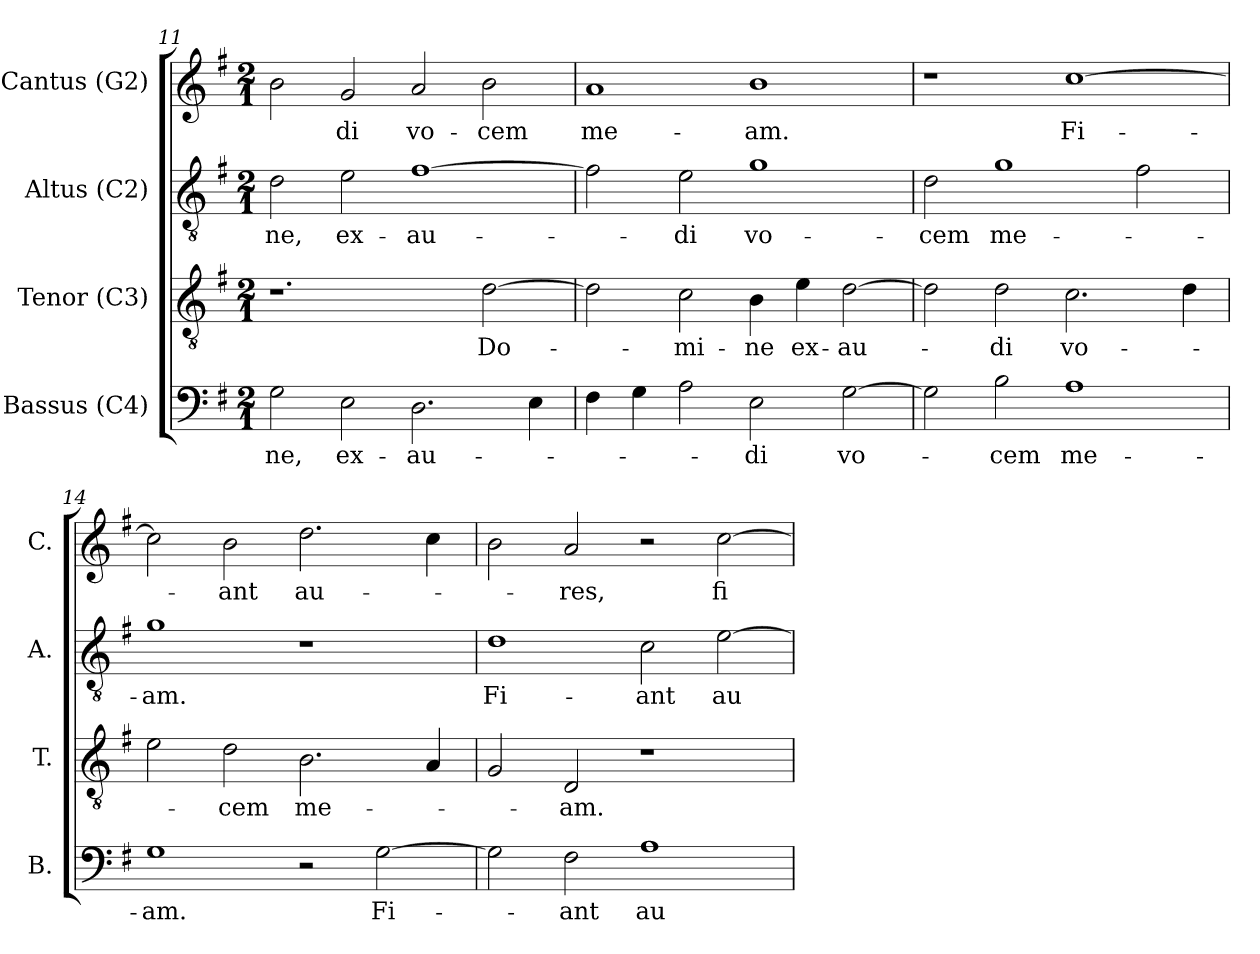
**kern	**text	**kern	**text	**kern	**text	**kern	**text
*part4	*part4	*part3	*part3	*part2	*part2	*part1	*part1
*staff4	*staff4	*staff3	*staff3	*staff2	*staff2	*staff1	*staff1
*I"Bassus (C4)	*	*I"Tenor (C3)	*	*I"Altus (C2)	*	*I"Cantus (G2)	*
*I'B.	*	*I'T.	*	*I'A.	*	*I'C.	*
*clefF4	*	*clefGv2	*	*clefGv2	*	*clefG2	*
*	*	*ITrd7c12	*	*ITrd7c12	*	*	*
*k[f#]	*	*k[f#]	*	*k[f#]	*	*k[f#]	*
*G:	*	*G:	*	*G:	*	*G:	*
*M2/1	*	*M2/1	*	*M2/1	*	*M2/1	*
=11	=11	=11	=11	=11	=11	=11	=11
!	!LO:LY:b:color=#000000	!	!	!	!	!	!
!	!	!	!	!	!LO:LY:b:color=#000000	!	!
2Gi\	-ne,	1.r	.	2Di\	-ne,	2bi\	.
!	!LO:LY:b:color=#000000	!	!	!	!	!	!
!	!	!	!	!	!LO:LY:b:color=#000000	!	!
!	!	!	!	!	!	!	!LO:LY:b:color=#000000
2Ei\	ex-	.	.	2Ei\	ex-	2gi/	-di
!	!LO:LY:b:color=#000000	!	!	!	!	!	!
!	!	!	!	!	!LO:LY:b:color=#000000	!	!
!	!	!	!	!	!	!	!LO:LY:b:color=#000000
2.Di\	-au-	.	.	[1F#i	-au-	2ai/	vo-
!	!	!	!LO:LY:b:color=#000000	!	!	!	!
!	!	!	!	!	!	!	!LO:LY:b:color=#000000
.	.	[2Di\	Do-	.	.	2bi\	-cem
4Ei\	.	.	.	.	.	.	.
=12	=12	=12	=12	=12	=12	=12	=12
!	!	!	!	!	!	!	!LO:LY:b:color=#000000
4F#i\	.	2Di\]	.	2F#i\]	.	1ai	me-
4Gi\	.	.	.	.	.	.	.
!	!	!	!LO:LY:b:color=#000000	!	!	!	!
!	!	!	!	!	!LO:LY:b:color=#000000	!	!
2Ai\	.	2Ci\	-mi-	2Ei\	-di	.	.
!	!LO:LY:b:color=#000000	!	!	!	!	!	!
!	!	!	!LO:LY:b:color=#000000	!	!	!	!
!	!	!	!	!	!LO:LY:b:color=#000000	!	!
!	!	!	!	!	!	!	!LO:LY:b:color=#000000
2Ei\	-di	4BBi\	-ne	1Gi	vo-	1bi	-am.
!	!	!	!LO:LY:b:color=#000000	!	!	!	!
.	.	4Ei\	ex-	.	.	.	.
!	!LO:LY:b:color=#000000	!	!	!	!	!	!
!	!	!	!LO:LY:b:color=#000000	!	!	!	!
[2Gi\	vo-	[2Di\	-au-	.	.	.	.
=13	=13	=13	=13	=13	=13	=13	=13
!	!	!	!	!	!LO:LY:b:color=#000000	!	!
2Gi\]	.	2Di\]	.	2Di\	-cem	1r	.
!	!LO:LY:b:color=#000000	!	!	!	!	!	!
!	!	!	!LO:LY:b:color=#000000	!	!	!	!
!	!	!	!	!	!LO:LY:b:color=#000000	!	!
2Bi\	-cem	2Di\	-di	1Gi	me-	.	.
!	!LO:LY:b:color=#000000	!	!	!	!	!	!
!	!	!	!LO:LY:b:color=#000000	!	!	!	!
!	!	!	!	!	!	!	!LO:LY:b:color=#000000
1Ai	me-	2.Ci\	vo-	.	.	[1cci	Fi-
.	.	.	.	2F#i\	.	.	.
.	.	4Di\	.	.	.	.	.
!!LO:PB:g=z
=14	=14	=14	=14	=14	=14	=14	=14
!	!LO:LY:b:color=#000000	!	!	!	!	!	!
!	!	!	!	!	!LO:LY:b:color=#000000	!	!
1Gi	-am.	2Ei\	.	1Gi	-am.	2cci\]	.
!	!	!	!LO:LY:b:color=#000000	!	!	!	!
!	!	!	!	!	!	!	!LO:LY:b:color=#000000
.	.	2Di\	-cem	.	.	2bi\	-ant
!	!	!	!LO:LY:b:color=#000000	!	!	!	!
!	!	!	!	!	!	!	!LO:LY:b:color=#000000
2r	.	2.BBi\	me-	1r	.	2.ddi\	au-
!	!LO:LY:b:color=#000000	!	!	!	!	!	!
[2Gi\	Fi-	.	.	.	.	.	.
.	.	4AAi/	.	.	.	4cci\	.
=15	=15	=15	=15	=15	=15	=15	=15
!	!	!	!	!	!LO:LY:b:color=#000000	!	!
2Gi\]	.	2GGi/	.	1Di	Fi-	2bi\	.
!	!LO:LY:b:color=#000000	!	!	!	!	!	!
!	!	!	!LO:LY:b:color=#000000	!	!	!	!
!	!	!	!	!	!	!	!LO:LY:b:color=#000000
2F#i\	-ant	2DDi/	-am.	.	.	2ai/	-res,
!	!LO:LY:b:color=#000000	!	!	!	!	!	!
!	!	!	!	!	!LO:LY:b:color=#000000	!	!
1Ai	au-	1r	.	2Ci\	-ant	2r	.
!	!	!	!	!	!LO:LY:b:color=#000000	!	!
!	!	!	!	!	!	!	!LO:LY:b:color=#000000
.	.	.	.	[2Ei\	au-	[2cci\	fi-
=	=	=	=	=	=	=	=
*-	*-	*-	*-	*-	*-	*-	*-
